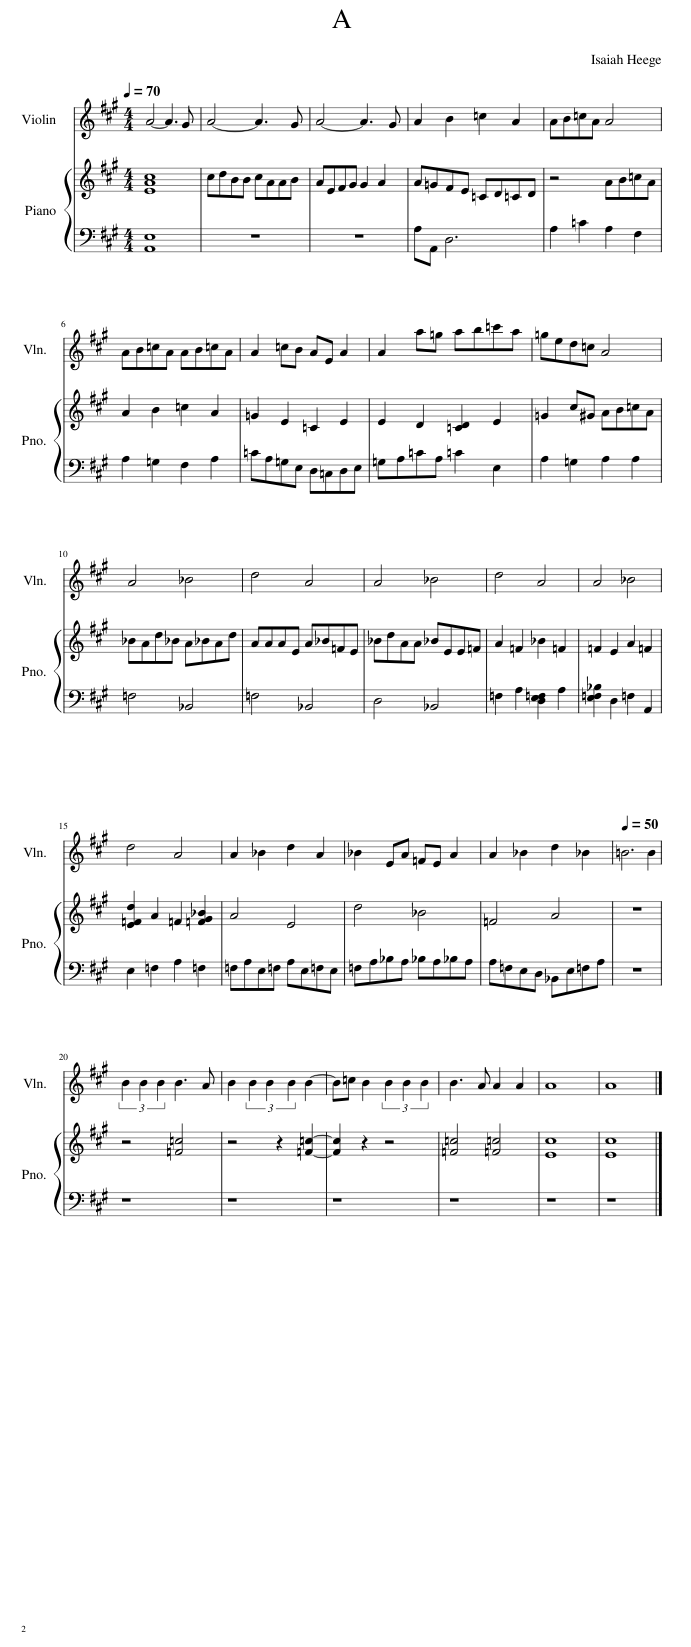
X:1
%%score 1 { 2 | 3 }
L:1/8
Q:1/4=70
M:4/4
I:linebreak $
K:A
V:1 treble
V:2 treble
V:3 bass
V:1
 A4- A3 G | A4- A3 G | A4- A3 G | A2 B2 =c2 A2 | AB=cA A4 |$ %5
 AB=cA AB=cA | A2 =cB AE A2 | A2 a=g ab=c'a | =ged=c A4 |$ A4 _B4 | %10
 d4 A4 | A4 _B4 | d4 A4 | A4 _B4 |$ d4 A4 | %15
 A2 _B2 d2 A2 | _B2 EA =FE A2 | A2 _B2 d2 _B2 |[Q:1/4=50] =B6 B2 |$ (3B2 B2 B2 B3 A | %20
 B2 (3B2 B2 B2 B2- | B=c B2 (3B2 B2 B2 | B3 A A2 A2 | A8 | A8 |] %25
V:2
 [EAc]8 | cdBB cAAB | AEFG G2 A2 | A=GFE =CD=CD | z4 AB=cA |$ %5
 A2 B2 =c2 A2 | =G2 E2 =C2 E2 | E2 D2 [=CD]2 E2 | =G2 c^G AB=cA |$ _BAd_B A_BAd | %10
 AAAE A_B=FE | _BdAA _BEE=F | A2 =F2 _B2 =F2 | =F2 E2 A2 =F2 |$ [E=Fd]2 A2 =F2 [=FG_B]2 | %15
 A4 E4 | d4 _B4 | =F4 A4 | z8 |$ z4 [=F=c]4 | %20
 z4 z2 [=F=c]2- | [Fc]2 z2 z4 | [=F=c]4 [=F=c]4 | [Ec]8 | [Ec]8 |] %25
V:3
 [A,,E,]8 | z8 | z8 | A,A,, D,6 | A,2 =C2 A,2 F,2 |$ %5
 A,2 =G,2 F,2 A,2 | =CA,=G,E, D,=C,D,E, | =G,A,=CA, =C2 E,2 | A,2 =G,2 A,2 A,2 |$ =F,4 _B,,4 | %10
 =F,4 _B,,4 | D,4 _B,,4 | =F,2 A,2 [D,E,=F,]2 A,2 | [E,=F,_B,]2 D,2 =F,2 A,,2 |$ E,2 =F,2 A,2 =F,2 | %15
 =F,A,E,=F, A,E,=F,E, | =F,A,_B,A, _B,A,_B,A, | A,=F,E,D, _B,,E,=F,A, | z8 |$ z8 | %20
 z8 | z8 | z8 | z8 | z8 |] %25
